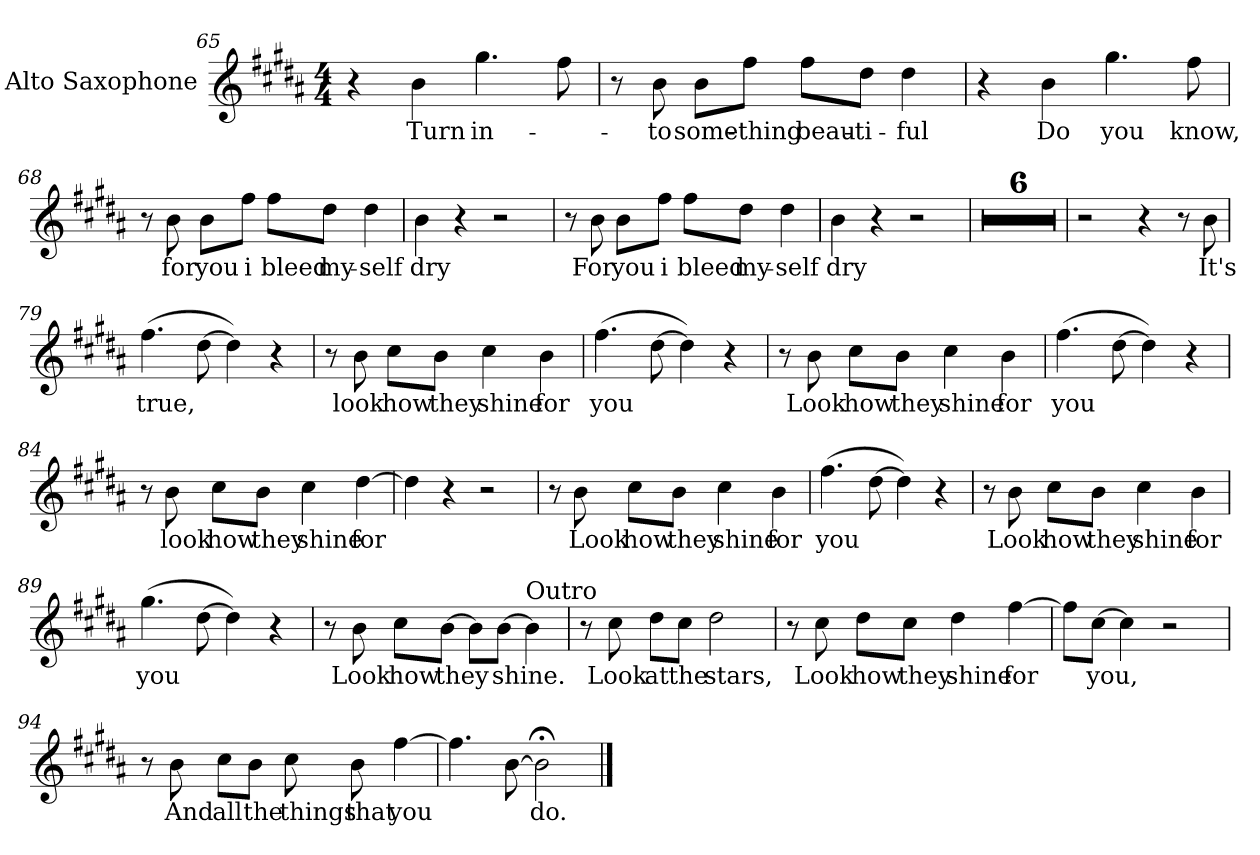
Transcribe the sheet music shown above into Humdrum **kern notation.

**kern	**text
*part1	*part1
*staff1	*staff1
*I"Alto Saxophone	*
*I'Alto Sax.	*
!!LO:LB:g=z
*clefG2	*
*k[f#c#g#d#a#]	*
*B:	*
*M4/4	*
=65	=65
4r	.
!	!LO:LY:b
4b	Turn
!	!LO:LY:b
4.gg#	in-
8ff#	.
=66	=66
8r	.
!	!LO:LY:b
8b	-to
!	!LO:LY:b
8bL	some-
!	!LO:LY:b
8ff#J	-thing
!	!LO:LY:b
8ff#L	beau-
!	!LO:LY:b
8dd#J	-ti-
!	!LO:LY:b
4dd#	-ful
=67	=67
4r	.
!	!LO:LY:b
4b	Do
!	!LO:LY:b
4.gg#	you
!	!LO:LY:b
8ff#	know,
=68	=68
8r	.
!	!LO:LY:b
8b	for
!	!LO:LY:b
8bL	you
!	!LO:LY:b
8ff#J	i
!	!LO:LY:b
8ff#L	bleed
!	!LO:LY:b
8dd#J	my-
!	!LO:LY:b
4dd#	-self
!!LO:LB:g=z
=69	=69
!	!LO:LY:b
4b	dry
4r	.
2r	.
=70	=70
8r	.
!	!LO:LY:b
8b	For
!	!LO:LY:b
8bL	you
!	!LO:LY:b
8ff#J	i
!	!LO:LY:b
8ff#L	bleed
!	!LO:LY:b
8dd#J	my-
!	!LO:LY:b
4dd#	-self
=71	=71
!	!LO:LY:b
4b	dry
4r	.
2r	.
=72	=72
1r	.
!!LO:LB:g=z
=73	=73
1r	.
=74	=74
1r	.
=75	=75
1r	.
=76	=76
1r	.
=77	=77
1r	.
=78	=78
2r	.
4r	.
8r	.
!	!LO:LY:b
8b	It's
=79	=79
!	!LO:LY:b
(4.ff#	true,
[8dd#	.
4dd#])	.
4r	.
=80	=80
8r	.
!	!LO:LY:b
8b	look
!	!LO:LY:b
8cc#L	how
!	!LO:LY:b
8bJ	they
!	!LO:LY:b
4cc#	shine
!	!LO:LY:b
4b	for
!!LO:LB:g=z
=81	=81
!	!LO:LY:b
(4.ff#	you
[8dd#	.
4dd#])	.
4r	.
=82	=82
8r	.
!	!LO:LY:b
8b	Look
!	!LO:LY:b
8cc#L	how
!	!LO:LY:b
8bJ	they
!	!LO:LY:b
4cc#	shine
!	!LO:LY:b
4b	for
=83	=83
!	!LO:LY:b
(4.ff#	you
[8dd#	.
4dd#])	.
4r	.
=84	=84
8r	.
!	!LO:LY:b
8b	look
!	!LO:LY:b
8cc#L	how
!	!LO:LY:b
8bJ	they
!	!LO:LY:b
4cc#	shine
!	!LO:LY:b
[4dd#	for
!!LO:LB:g=z
=85	=85
4dd#]	.
4r	.
2r	.
=86	=86
8r	.
!	!LO:LY:b
8b	Look
!	!LO:LY:b
8cc#L	how
!	!LO:LY:b
8bJ	they
!	!LO:LY:b
4cc#	shine
!	!LO:LY:b
4b	for
=87	=87
!	!LO:LY:b
(4.ff#	you
[8dd#	.
4dd#])	.
4r	.
=88	=88
8r	.
!	!LO:LY:b
8b	Look
!	!LO:LY:b
8cc#L	how
!	!LO:LY:b
8bJ	they
!	!LO:LY:b
4cc#	shine
!	!LO:LY:b
4b	for
!!LO:LB:g=z
=89	=89
!	!LO:LY:b
(4.gg#	you
[8dd#	.
4dd#])	.
4r	.
=90	=90
8r	.
!	!LO:LY:b
8b	Look
!	!LO:LY:b
8cc#L	how
!	!LO:LY:b
[8bJ	they
8bL]	.
!	!LO:LY:b
[8bJ	shine.
!LO:TX:a:t=Outro	!
4b]	.
=91	=91
8r	.
!	!LO:LY:b
8cc#	Look
!	!LO:LY:b
8dd#L	at
!	!LO:LY:b
8cc#J	the
!	!LO:LY:b
2dd#	stars,
=92	=92
8r	.
!	!LO:LY:b
8cc#	Look
!	!LO:LY:b
8dd#L	how
!	!LO:LY:b
8cc#J	they
!	!LO:LY:b
4dd#	shine
!	!LO:LY:b
[4ff#	for
!!LO:LB:g=z
=93	=93
8ff#L]	.
!	!LO:LY:b
[8cc#J	you,
4cc#]	.
2r	.
=94	=94
8r	.
!	!LO:LY:b
8b	And
!	!LO:LY:b
8cc#L	all
!	!LO:LY:b
8bJ	the
!	!LO:LY:b
8cc#L	things
!	!LO:LY:b
8b	that
!	!LO:LY:b
[4ff#	you
=95	=95
4.ff#]	.
[8b	.
!	!LO:LY:b
2b;]	do.
==	==
*-	*-
